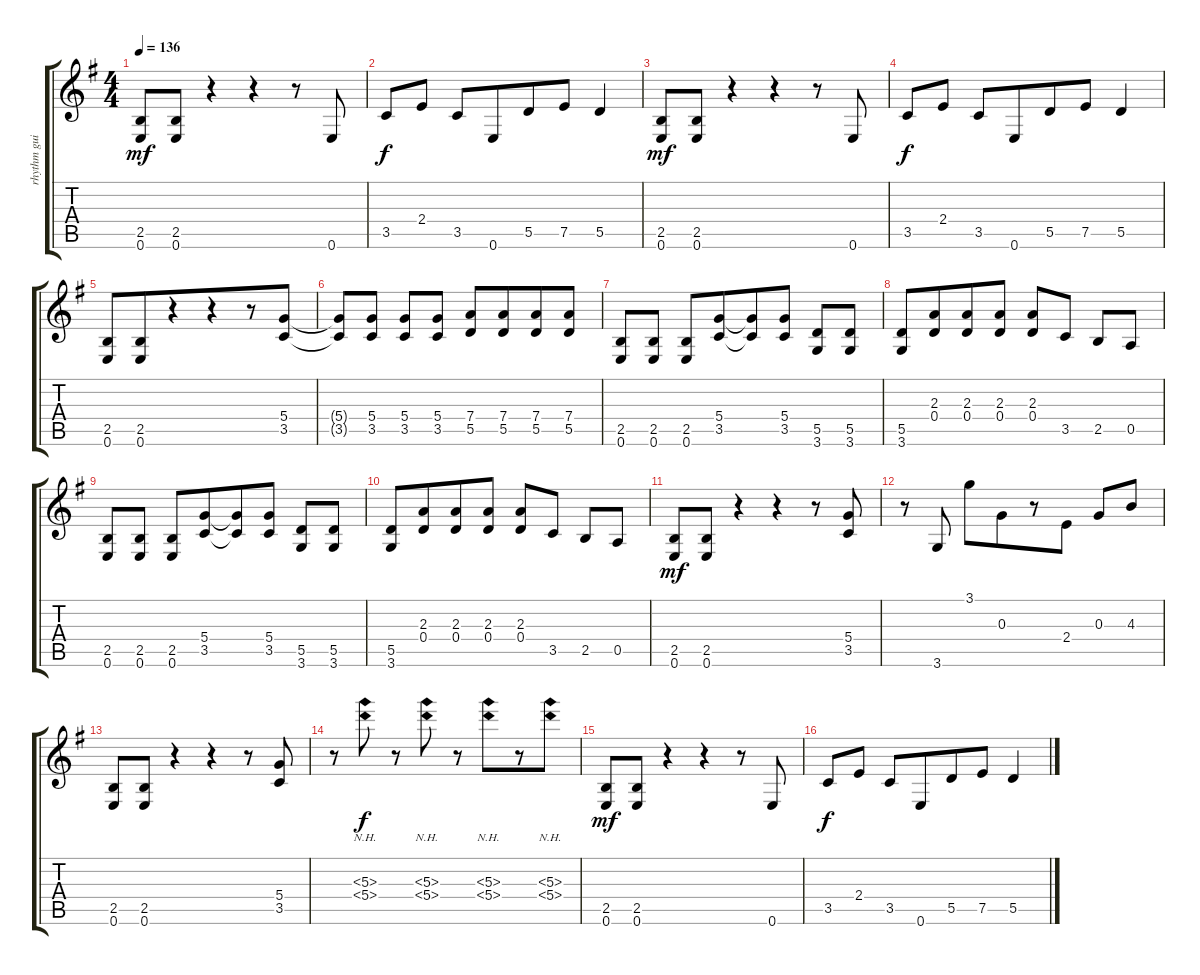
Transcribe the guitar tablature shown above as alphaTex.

\track ("rhythm guitar I" "rhythm gui") {instrument overdrivenguitar}
\staff {score tabs}
\tuning (E4 B3 G3 D3 A2 E2) {hide}
\ts (4 4)
\tempo 136
\clef g2
\ks g
(2.5 0.6).8{dy mf} (2.5 0.6).8 r.4{beam merge} r.4 r.8 0.6.8 |
3.5.8{dy f beam merge} 2.4.8 3.5.8{beam merge} 0.6.8{beam merge} 5.5.8 7.5.8 5.5.4 |
(2.5 0.6).8{dy mf} (2.5 0.6).8 r.4{beam merge} r.4 r.8 0.6.8 |
3.5.8{dy f beam merge} 2.4.8 3.5.8{beam merge} 0.6.8{beam merge} 5.5.8 7.5.8 5.5.4 |
(2.5 0.6).8 (2.5 0.6).8{beam merge} r.4 r.4{beam merge} r.8 (5.4 3.5).8 |
(5.4{t} 3.5{t}).8 (5.4 3.5).8 (5.4 3.5).8 (5.4 3.5).8 (7.4 5.5).8 (7.4 5.5).8{beam merge} (7.4 5.5).8 (7.4 5.5).8 |
(2.5 0.6).8 (2.5 0.6).8 (2.5 0.6).8{beam merge} (5.4 3.5).8{beam merge} (5.4{t} 3.5{t}).8{beam merge} (5.4 3.5).8 (5.5 3.6).8 (5.5 3.6).8 |
(5.5 3.6).8{beam merge} (2.3 0.4).8{beam merge} (2.3 0.4).8 (2.3 0.4).8 (2.3 0.4).8 3.5.8 2.5.8 0.5.8 |
(2.5 0.6).8 (2.5 0.6).8 (2.5 0.6).8{beam merge} (5.4 3.5).8{beam merge} (5.4{t} 3.5{t}).8{beam merge} (5.4 3.5).8 (5.5 3.6).8 (5.5 3.6).8 |
(5.5 3.6).8{beam merge} (2.3 0.4).8{beam merge} (2.3 0.4).8 (2.3 0.4).8 (2.3 0.4).8 3.5.8 2.5.8 0.5.8 |
(2.5 0.6).8{dy mf} (2.5 0.6).8 r.4 r.4 r.8{beam merge} (5.4 3.5).8 |
r.8 3.6.8 3.1.8{beam merge} 0.3.8{beam merge} r.8 2.4.8 0.3.8{beam merge} 4.3.8 |
(2.5 0.6).8 (2.5 0.6).8 r.4 r.4 r.8{beam merge} (5.4 3.5).8 |
r.8 (5.3{nh} 5.4{nh}).8{dy f} r.8{beam merge} (5.3{nh} 5.4{nh}).8 r.8 (5.3{nh} 5.4{nh}).8{beam merge} r.8 (5.3{nh} 5.4{nh}).8 |
(2.5 0.6).8{dy mf} (2.5 0.6).8 r.4{beam merge} r.4 r.8 0.6.8 |
3.5.8{dy f beam merge} 2.4.8 3.5.8{beam merge} 0.6.8{beam merge} 5.5.8 7.5.8 5.5.4
